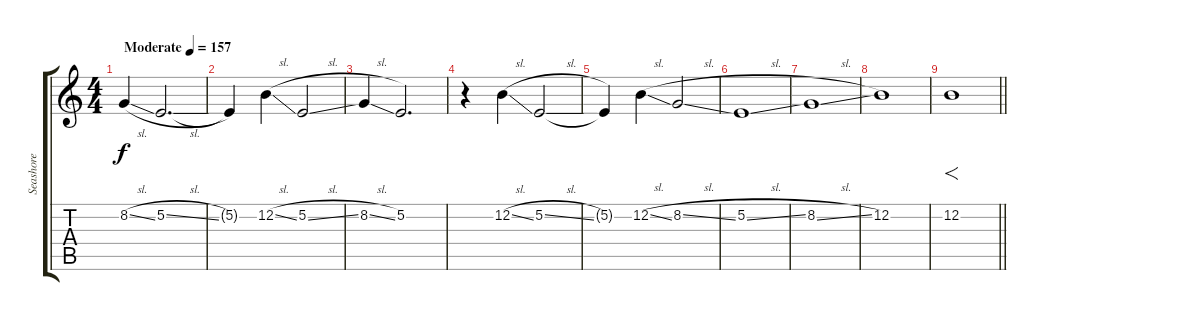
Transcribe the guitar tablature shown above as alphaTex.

\track ("Seashore" "Seashore") {instrument seashore}
\staff {score tabs}
\tuning (E4 B3 G3 D3 A2 E2) {hide}
\ts (4 4)
\tempo (157 "Moderate")
\clef g2
\ks c
8.2{sl}.4{dy f instrument seashore} 5.2{sl}.2{d} |
5.2{t}.4 12.2{sl}.4 5.2{sl}.2 |
8.2{sl}.4 5.2.2{d} |
r.4 12.2{sl}.4 5.2{sl}.2 |
5.2{t}.4 12.2{sl}.4 8.2{sl}.2 |
5.2{sl}.1 |
8.2{sl}.1 |
12.2.1 |
\barLineRight lightlight
12.2.1{f}
